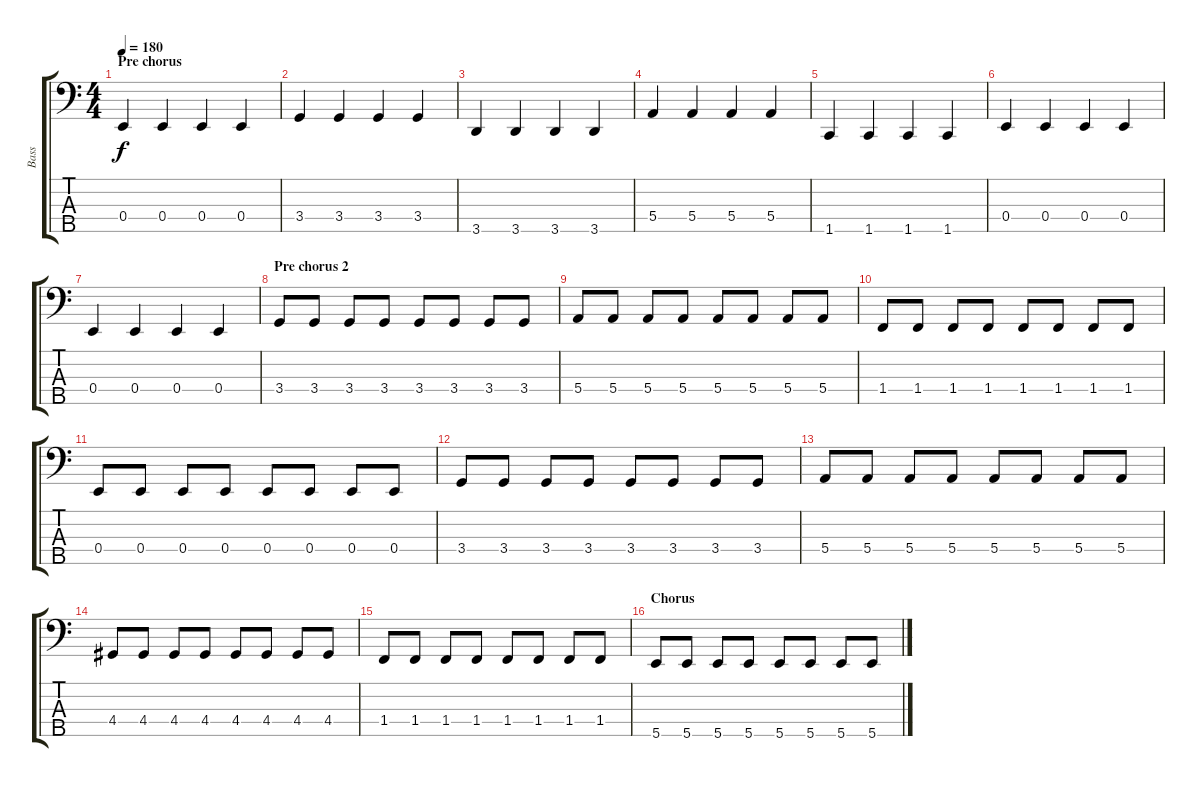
\track ("Bass" "Bass") {instrument electricbassfinger}
\staff {score tabs}
\tuning (G2 D2 A1 E1 B0) {hide}
\ts (4 4)
\section ("" "Pre chorus")
\tempo 180
\clef f4
\ks c
0.4.4{dy f} 0.4.4 0.4.4 0.4.4 |
3.4.4 3.4.4 3.4.4 3.4.4 |
3.5.4 3.5.4 3.5.4 3.5.4 |
5.4.4 5.4.4 5.4.4 5.4.4 |
1.5.4 1.5.4 1.5.4 1.5.4 |
0.4.4 0.4.4 0.4.4 0.4.4 |
0.4.4 0.4.4 0.4.4 0.4.4 |
\section ("" "Pre chorus 2")
3.4.8 3.4.8 3.4.8 3.4.8 3.4.8 3.4.8 3.4.8 3.4.8 |
5.4.8 5.4.8 5.4.8 5.4.8 5.4.8 5.4.8 5.4.8 5.4.8 |
1.4.8 1.4.8 1.4.8 1.4.8 1.4.8 1.4.8 1.4.8 1.4.8 |
0.4.8 0.4.8 0.4.8 0.4.8 0.4.8 0.4.8 0.4.8 0.4.8 |
3.4.8 3.4.8 3.4.8 3.4.8 3.4.8 3.4.8 3.4.8 3.4.8 |
5.4.8 5.4.8 5.4.8 5.4.8 5.4.8 5.4.8 5.4.8 5.4.8 |
4.4.8 4.4.8 4.4.8 4.4.8 4.4.8 4.4.8 4.4.8 4.4.8 |
1.4.8 1.4.8 1.4.8 1.4.8 1.4.8 1.4.8 1.4.8 1.4.8 |
\section ("" "Chorus")
5.5.8 5.5.8 5.5.8 5.5.8 5.5.8 5.5.8 5.5.8 5.5.8
